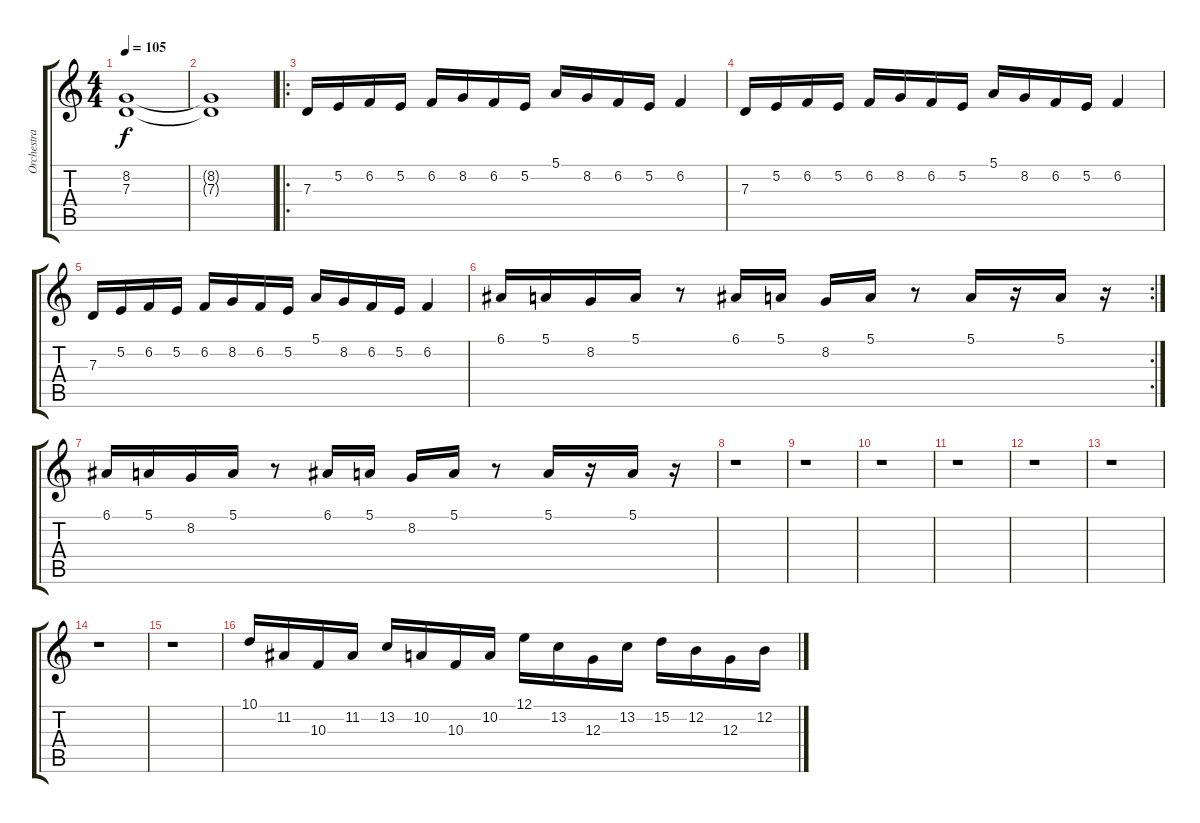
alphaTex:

\track ("Orchestra" "Orchestra") {instrument stringensemble1}
\staff {score tabs}
\tuning (E4 B3 G3 D3 A2 E2) {hide}
\ts (4 4)
\tempo 105
\clef g2
\ks c
(8.2{t} 7.3{t}).1{dy f} |
(8.2{t} 7.3{t}).1 |
\ro
7.3.16 5.2.16 6.2.16 5.2.16 6.2.16 8.2.16 6.2.16 5.2.16 5.1.16 8.2.16 6.2.16 5.2.16 6.2.4 |
7.3.16 5.2.16 6.2.16 5.2.16 6.2.16 8.2.16 6.2.16 5.2.16 5.1.16 8.2.16 6.2.16 5.2.16 6.2.4 |
7.3.16 5.2.16 6.2.16 5.2.16 6.2.16 8.2.16 6.2.16 5.2.16 5.1.16 8.2.16 6.2.16 5.2.16 6.2.4 |
\rc 2
6.1.16 5.1.16 8.2.16 5.1.16 r.8 6.1.16 5.1.16 8.2.16 5.1.16 r.8 5.1.16 r.16 5.1.16 r.16 |
6.1.16 5.1.16 8.2.16 5.1.16 r.8 6.1.16 5.1.16 8.2.16 5.1.16 r.8 5.1.16 r.16 5.1.16 r.16 |
r.1 |
r.1 |
r.1 |
r.1 |
r.1 |
r.1 |
r.1 |
r.1 |
10.1.16 11.2.16 10.3.16 11.2.16 13.2.16 10.2.16 10.3.16 10.2.16 12.1.16 13.2.16 12.3.16 13.2.16 15.2.16 12.2.16 12.3.16 12.2.16
